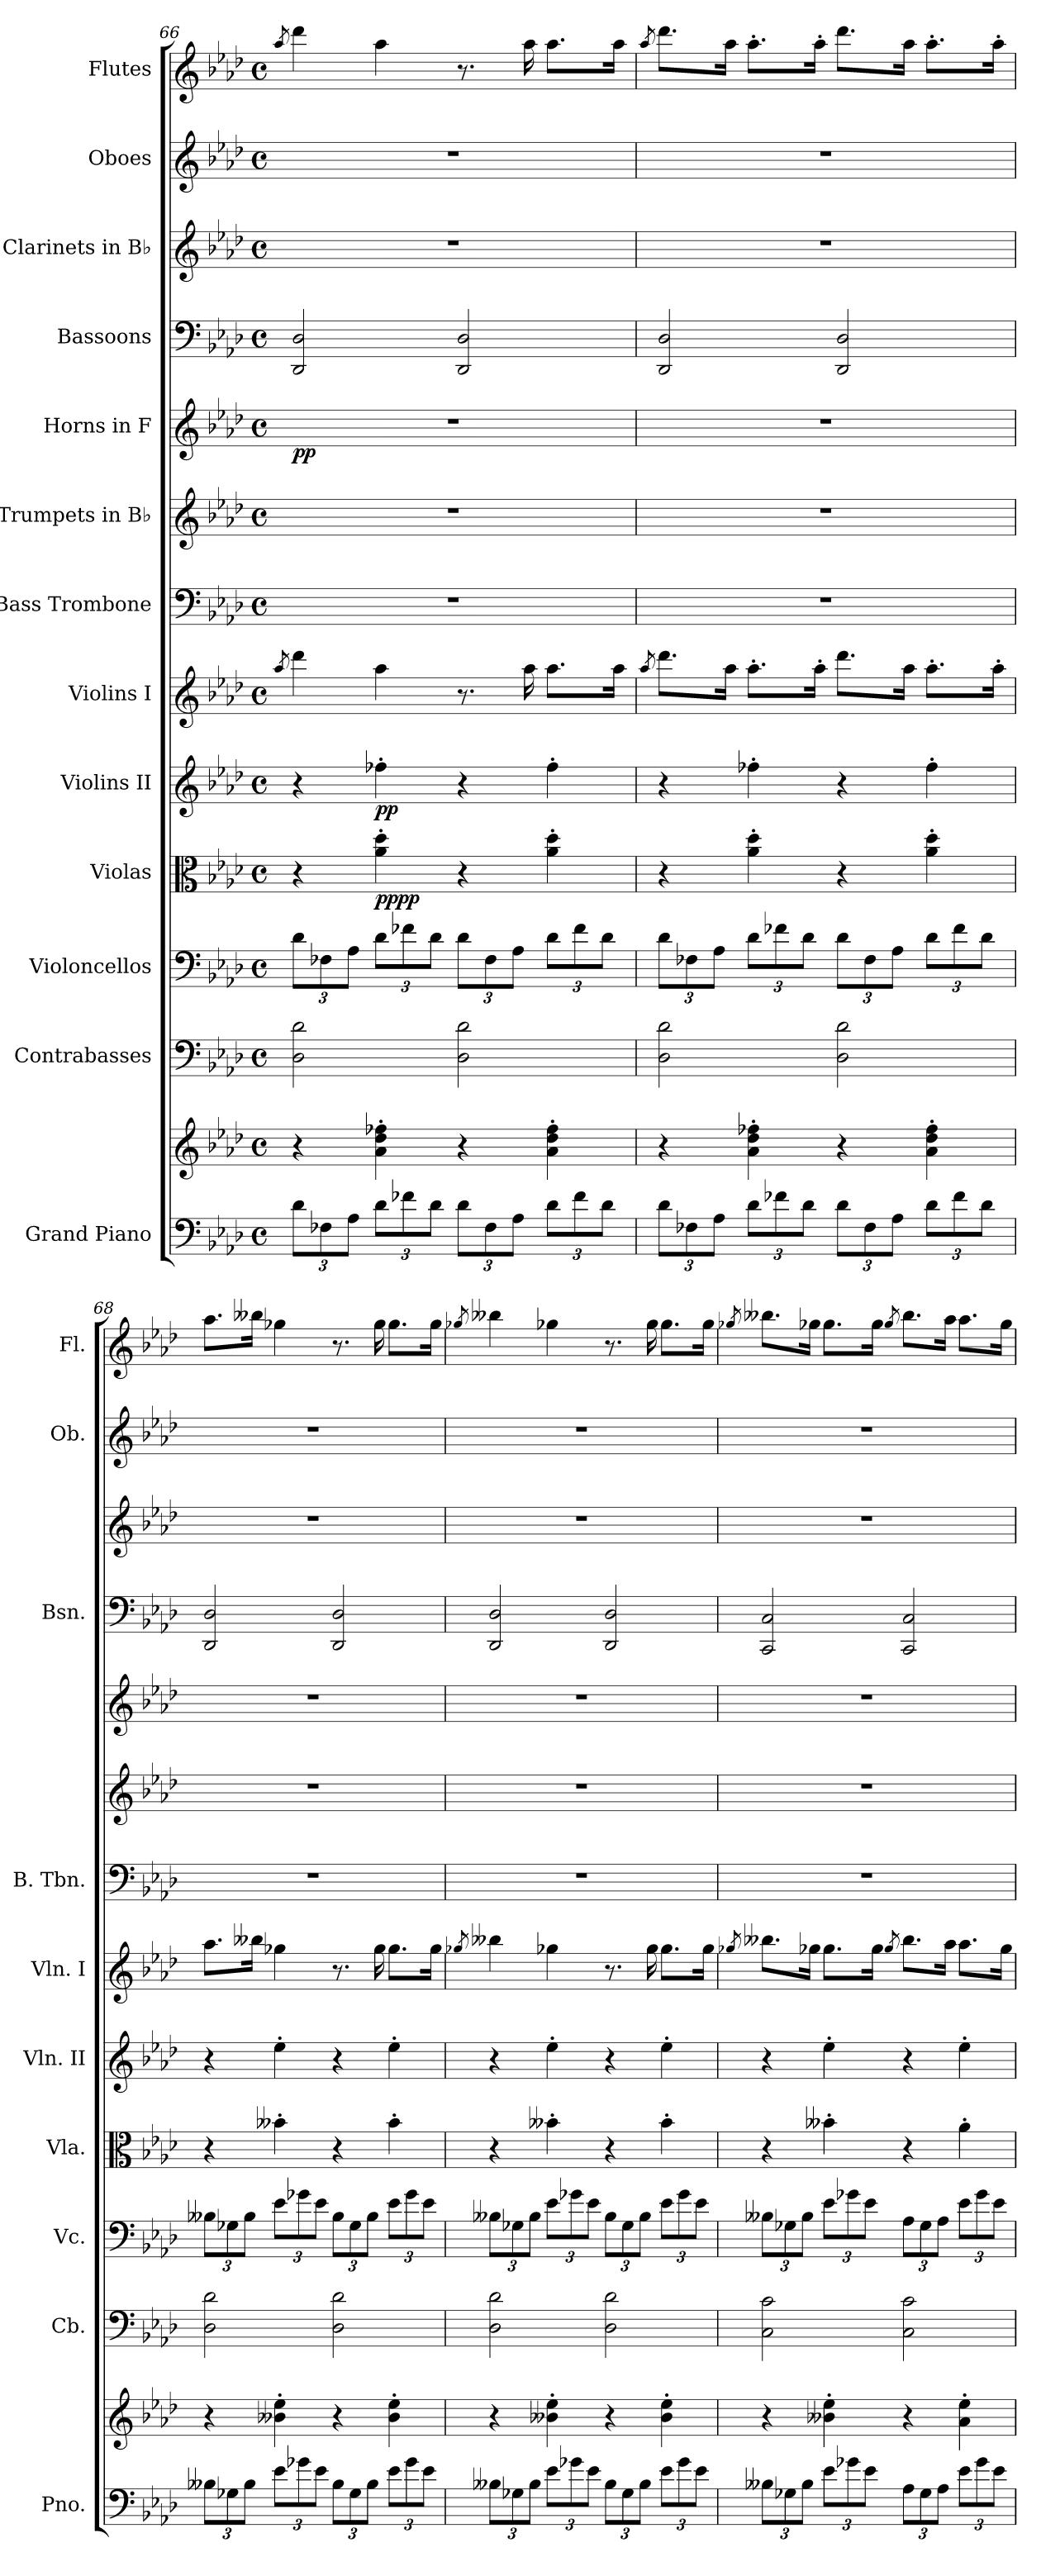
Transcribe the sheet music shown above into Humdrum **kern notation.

**kern	**kern	**kern	**kern	**kern	**dynam	**kern	**dynam	**kern	**kern	**kern	**kern	**dynam	**kern	**kern	**kern	**kern
*part13	*part13	*part12	*part11	*part10	*part10	*part9	*part9	*part8	*part7	*part6	*part5	*part5	*part4	*part3	*part2	*part1
*staff14	*staff13	*staff12	*staff11	*staff10	*staff10	*staff9	*staff9	*staff8	*staff7	*staff6	*staff5	*staff5	*staff4	*staff3	*staff2	*staff1
*I"Grand Piano	*	*I"Contrabasses	*I"Violoncellos	*I"Violas	*	*I"Violins II	*	*I"Violins I	*I"Bass Trombone	*I"Trumpets in B♭	*I"Horns in F	*	*I"Bassoons	*I"Clarinets in B♭	*I"Oboes	*I"Flutes
*I'Pno.	*	*I'Cb.	*I'Vc.	*I'Vla.	*	*I'Vln. II	*	*I'Vln. I	*I'B. Tbn.	*	*	*	*I'Bsn.	*	*I'Ob.	*I'Fl.
!!LO:PB:g=z
*clefF4	*clefG2	*clefF4	*clefF4	*clefC3	*	*clefG2	*	*clefG2	*clefF4	*clefG2	*clefG2	*	*clefF4	*clefG2	*clefG2	*clefG2
*	*	*ITrd7c12	*	*	*	*	*	*	*	*ITrd1c2	*ITrd4c7	*	*	*ITrd1c2	*	*
*k[b-e-a-d-]	*k[b-e-a-d-]	*k[b-e-a-d-]	*k[b-e-a-d-]	*k[b-e-a-d-]	*	*k[b-e-a-d-]	*	*k[b-e-a-d-]	*k[b-e-a-d-]	*k[b-e-a-d-g-c-]	*k[b-e-a-d-g-]	*	*k[b-e-a-d-]	*k[b-e-a-d-g-c-]	*k[b-e-a-d-]	*k[b-e-a-d-]
*M4/4	*M4/4	*M4/4	*M4/4	*M4/4	*	*M4/4	*	*M4/4	*M4/4	*M4/4	*M4/4	*	*M4/4	*M4/4	*M4/4	*M4/4
*met(c)	*met(c)	*met(c)	*met(c)	*met(c)	*	*met(c)	*	*met(c)	*met(c)	*met(c)	*met(c)	*	*met(c)	*met(c)	*met(c)	*met(c)
=66	=66	=66	=66	=66	=66	=66	=66	=66	=66	=66	=66	=66	=66	=66	=66	=66
.	.	.	.	.	.	.	.	8qaa-/	.	.	.	.	.	.	.	8qaa-/
*Xbrackettup	*	*	*Xbrackettup	*	*	*	*	*	*	*	*	*	*	*	*	*
!	!	!	!	!	!	!	!	!	!	!	!	!LO:DY:b	!	!	!	!
12d-\L	4r	2DD-\ 2D-\	12d-\L	4r	.	4r	.	4ddd-\	1r	1r	1r	pp	2DD-/ 2D-/	1r	1r	4ddd-\
12F-X\	.	.	12F-X\	.	.	.	.	.	.	.	.	.	.	.	.	.
12A-\J	.	.	12A-\J	.	.	.	.	.	.	.	.	.	.	.	.	.
!	!	!	!	!	!LO:DY:b	!	!	!	!	!	!	!	!	!	!	!
!	!	!	!	!	!LO:DY:n=1:b	!	!LO:DY:b	!	!	!	!	!	!	!	!	!
12d-\L	4a-\' 4dd-\' 4ff-X\'	.	12d-\L	4a-\' 4dd-\'	pp pp	4ff-X'\	pp	4aa-\	.	.	.	.	.	.	.	4aa-\
12f-X\	.	.	12f-X\	.	.	.	.	.	.	.	.	.	.	.	.	.
12d-\J	.	.	12d-\J	.	.	.	.	.	.	.	.	.	.	.	.	.
12d-\L	4r	2DD-\ 2D-\	12d-\L	4r	.	4r	.	8.r	.	.	.	.	2DD-/ 2D-/	.	.	8.r
12F-\	.	.	12F-\	.	.	.	.	.	.	.	.	.	.	.	.	.
12A-\J	.	.	12A-\J	.	.	.	.	.	.	.	.	.	.	.	.	.
.	.	.	.	.	.	.	.	16aa-\	.	.	.	.	.	.	.	16aa-\
12d-\L	4a-\' 4dd-\' 4ff-\'	.	12d-\L	4a-\' 4dd-\'	.	4ff-'\	.	8.aa-\L	.	.	.	.	.	.	.	8.aa-\L
12f-\	.	.	12f-\	.	.	.	.	.	.	.	.	.	.	.	.	.
12d-\J	.	.	12d-\J	.	.	.	.	.	.	.	.	.	.	.	.	.
.	.	.	.	.	.	.	.	16aa-\Jk	.	.	.	.	.	.	.	16aa-\Jk
=67	=67	=67	=67	=67	=67	=67	=67	=67	=67	=67	=67	=67	=67	=67	=67	=67
.	.	.	.	.	.	.	.	8qaa-/	.	.	.	.	.	.	.	8qaa-/
12d-\L	4r	2DD-\ 2D-\	12d-\L	4r	.	4r	.	8.ddd-\L	1r	1r	1r	.	2DD-/ 2D-/	1r	1r	8.ddd-\L
12F-X\	.	.	12F-X\	.	.	.	.	.	.	.	.	.	.	.	.	.
12A-\J	.	.	12A-\J	.	.	.	.	.	.	.	.	.	.	.	.	.
.	.	.	.	.	.	.	.	16aa-\Jk	.	.	.	.	.	.	.	16aa-\Jk
12d-\L	4a-\' 4dd-\' 4ff-X\'	.	12d-\L	4a-\' 4dd-\'	.	4ff-X'\	.	8.aa-'\L	.	.	.	.	.	.	.	8.aa-'\L
12f-X\	.	.	12f-X\	.	.	.	.	.	.	.	.	.	.	.	.	.
12d-\J	.	.	12d-\J	.	.	.	.	.	.	.	.	.	.	.	.	.
.	.	.	.	.	.	.	.	16aa-'\Jk	.	.	.	.	.	.	.	16aa-'\Jk
12d-\L	4r	2DD-\ 2D-\	12d-\L	4r	.	4r	.	8.ddd-\L	.	.	.	.	2DD-/ 2D-/	.	.	8.ddd-\L
12F-\	.	.	12F-\	.	.	.	.	.	.	.	.	.	.	.	.	.
12A-\J	.	.	12A-\J	.	.	.	.	.	.	.	.	.	.	.	.	.
.	.	.	.	.	.	.	.	16aa-\Jk	.	.	.	.	.	.	.	16aa-\Jk
12d-\L	4a-\' 4dd-\' 4ff-\'	.	12d-\L	4a-\' 4dd-\'	.	4ff-'\	.	8.aa-'\L	.	.	.	.	.	.	.	8.aa-'\L
12f-\	.	.	12f-\	.	.	.	.	.	.	.	.	.	.	.	.	.
12d-\J	.	.	12d-\J	.	.	.	.	.	.	.	.	.	.	.	.	.
.	.	.	.	.	.	.	.	16aa-'\Jk	.	.	.	.	.	.	.	16aa-'\Jk
=68	=68	=68	=68	=68	=68	=68	=68	=68	=68	=68	=68	=68	=68	=68	=68	=68
12B--X\L	4r	2DD-\ 2D-\	12B--X\L	4r	.	4r	.	8.aa-\L	1r	1r	1r	.	2DD-/ 2D-/	1r	1r	8.aa-\L
12G-X\	.	.	12G-X\	.	.	.	.	.	.	.	.	.	.	.	.	.
12B--\J	.	.	12B--\J	.	.	.	.	.	.	.	.	.	.	.	.	.
.	.	.	.	.	.	.	.	16bb--X\Jk	.	.	.	.	.	.	.	16bb--X\Jk
12e-\L	4b--X\' 4ee-\'	.	12e-\L	4b--X'\	.	4ee-'\	.	4gg-X\	.	.	.	.	.	.	.	4gg-X\
12g-X\	.	.	12g-X\	.	.	.	.	.	.	.	.	.	.	.	.	.
12e-\J	.	.	12e-\J	.	.	.	.	.	.	.	.	.	.	.	.	.
12B--\L	4r	2DD-\ 2D-\	12B--\L	4r	.	4r	.	8.r	.	.	.	.	2DD-/ 2D-/	.	.	8.r
12G-\	.	.	12G-\	.	.	.	.	.	.	.	.	.	.	.	.	.
12B--\J	.	.	12B--\J	.	.	.	.	.	.	.	.	.	.	.	.	.
.	.	.	.	.	.	.	.	16gg-\	.	.	.	.	.	.	.	16gg-\
12e-\L	4b--\' 4ee-\'	.	12e-\L	4b--'\	.	4ee-'\	.	8.gg-\L	.	.	.	.	.	.	.	8.gg-\L
12g-\	.	.	12g-\	.	.	.	.	.	.	.	.	.	.	.	.	.
12e-\J	.	.	12e-\J	.	.	.	.	.	.	.	.	.	.	.	.	.
.	.	.	.	.	.	.	.	16gg-\Jk	.	.	.	.	.	.	.	16gg-\Jk
!!LO:PB:g=z
=69	=69	=69	=69	=69	=69	=69	=69	=69	=69	=69	=69	=69	=69	=69	=69	=69
.	.	.	.	.	.	.	.	8qgg-X/	.	.	.	.	.	.	.	8qgg-X/
12B--X\L	4r	2DD-\ 2D-\	12B--X\L	4r	.	4r	.	4bb--X\	1r	1r	1r	.	2DD-/ 2D-/	1r	1r	4bb--X\
12G-X\	.	.	12G-X\	.	.	.	.	.	.	.	.	.	.	.	.	.
12B--\J	.	.	12B--\J	.	.	.	.	.	.	.	.	.	.	.	.	.
12e-\L	4b--X\' 4ee-\'	.	12e-\L	4b--X'\	.	4ee-'\	.	4gg-\	.	.	.	.	.	.	.	4gg-\
12g-X\	.	.	12g-X\	.	.	.	.	.	.	.	.	.	.	.	.	.
12e-\J	.	.	12e-\J	.	.	.	.	.	.	.	.	.	.	.	.	.
12B--\L	4r	2DD-\ 2D-\	12B--\L	4r	.	4r	.	8.r	.	.	.	.	2DD-/ 2D-/	.	.	8.r
12G-\	.	.	12G-\	.	.	.	.	.	.	.	.	.	.	.	.	.
12B--\J	.	.	12B--\J	.	.	.	.	.	.	.	.	.	.	.	.	.
.	.	.	.	.	.	.	.	16gg-\	.	.	.	.	.	.	.	16gg-\
12e-\L	4b--\' 4ee-\'	.	12e-\L	4b--'\	.	4ee-'\	.	8.gg-\L	.	.	.	.	.	.	.	8.gg-\L
12g-\	.	.	12g-\	.	.	.	.	.	.	.	.	.	.	.	.	.
12e-\J	.	.	12e-\J	.	.	.	.	.	.	.	.	.	.	.	.	.
.	.	.	.	.	.	.	.	16gg-\Jk	.	.	.	.	.	.	.	16gg-\Jk
=70	=70	=70	=70	=70	=70	=70	=70	=70	=70	=70	=70	=70	=70	=70	=70	=70
.	.	.	.	.	.	.	.	8qgg-X/	.	.	.	.	.	.	.	8qgg-X/
12B--X\L	4r	2CC\ 2C\	12B--X\L	4r	.	4r	.	8.bb--X\L	1r	1r	1r	.	2CC/ 2C/	1r	1r	8.bb--X\L
12G-X\	.	.	12G-X\	.	.	.	.	.	.	.	.	.	.	.	.	.
12B--\J	.	.	12B--\J	.	.	.	.	.	.	.	.	.	.	.	.	.
.	.	.	.	.	.	.	.	16gg-\Jk	.	.	.	.	.	.	.	16gg-\Jk
12e-\L	4b--X\' 4ee-\'	.	12e-\L	4b--X'\	.	4ee-'\	.	8.gg-\L	.	.	.	.	.	.	.	8.gg-\L
12g-X\	.	.	12g-X\	.	.	.	.	.	.	.	.	.	.	.	.	.
12e-\J	.	.	12e-\J	.	.	.	.	.	.	.	.	.	.	.	.	.
.	.	.	.	.	.	.	.	16gg-\Jk	.	.	.	.	.	.	.	16gg-\Jk
.	.	.	.	.	.	.	.	8qgg-/	.	.	.	.	.	.	.	8qgg-/
12A-\L	4r	2CC\ 2C\	12A-\L	4r	.	4r	.	8.bb--\L	.	.	.	.	2CC/ 2C/	.	.	8.bb--\L
12G-\	.	.	12G-\	.	.	.	.	.	.	.	.	.	.	.	.	.
12A-\J	.	.	12A-\J	.	.	.	.	.	.	.	.	.	.	.	.	.
.	.	.	.	.	.	.	.	16aa-\Jk	.	.	.	.	.	.	.	16aa-\Jk
12e-\L	4a-\' 4ee-\'	.	12e-\L	4a-'\	.	4ee-'\	.	8.aa-\L	.	.	.	.	.	.	.	8.aa-\L
12g-\	.	.	12g-\	.	.	.	.	.	.	.	.	.	.	.	.	.
12e-\J	.	.	12e-\J	.	.	.	.	.	.	.	.	.	.	.	.	.
.	.	.	.	.	.	.	.	16gg-\Jk	.	.	.	.	.	.	.	16gg-\Jk
=	=	=	=	=	=	=	=	=	=	=	=	=	=	=	=	=
*-	*-	*-	*-	*-	*-	*-	*-	*-	*-	*-	*-	*-	*-	*-	*-	*-
